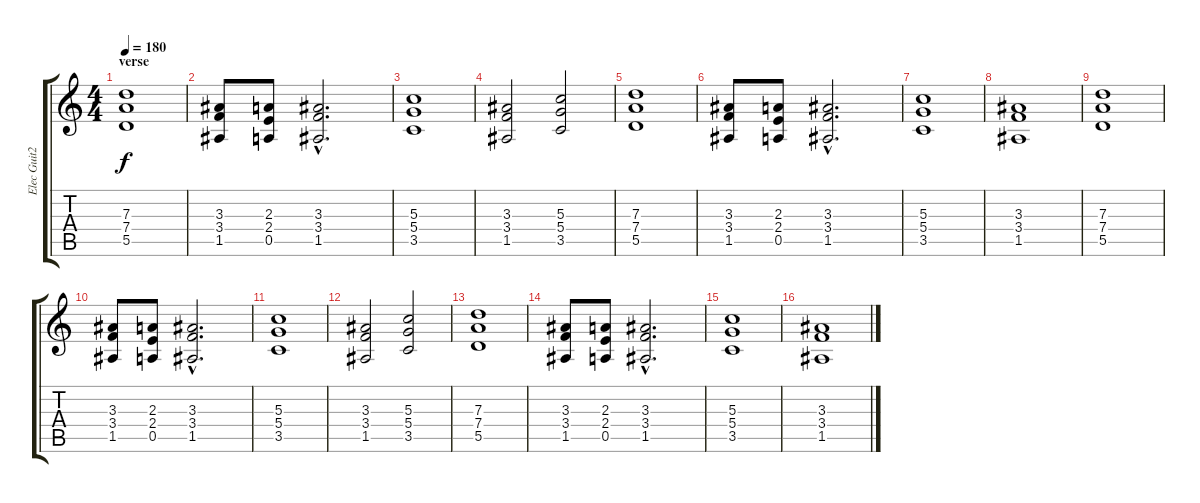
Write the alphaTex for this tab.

\track ("Elec Guit2" "Elec Guit2") {instrument overdrivenguitar}
\staff {score tabs}
\tuning (E4 B3 G3 D3 A2 E2) {hide}
\ts (4 4)
\section ("" "verse")
\tempo 180
\clef g2
\ks c
(7.3 7.4 5.5).1{dy f} |
(3.3 3.4 1.5).8 (2.3 2.4 0.5).8 (3.3{hac} 3.4{hac} 1.5{hac}).2{d} |
(5.3 5.4 3.5).1 |
(3.3 3.4 1.5).2 (5.3 5.4 3.5).2 |
(7.3 7.4 5.5).1 |
(3.3 3.4 1.5).8 (2.3 2.4 0.5).8 (3.3{hac} 3.4{hac} 1.5{hac}).2{d} |
(5.3 5.4 3.5).1 |
(3.3 3.4 1.5).1 |
(7.3 7.4 5.5).1 |
(3.3 3.4 1.5).8 (2.3 2.4 0.5).8 (3.3{hac} 3.4{hac} 1.5{hac}).2{d} |
(5.3 5.4 3.5).1 |
(3.3 3.4 1.5).2 (5.3 5.4 3.5).2 |
(7.3 7.4 5.5).1 |
(3.3 3.4 1.5).8 (2.3 2.4 0.5).8 (3.3{hac} 3.4{hac} 1.5{hac}).2{d} |
(5.3 5.4 3.5).1 |
(3.3 3.4 1.5).1
